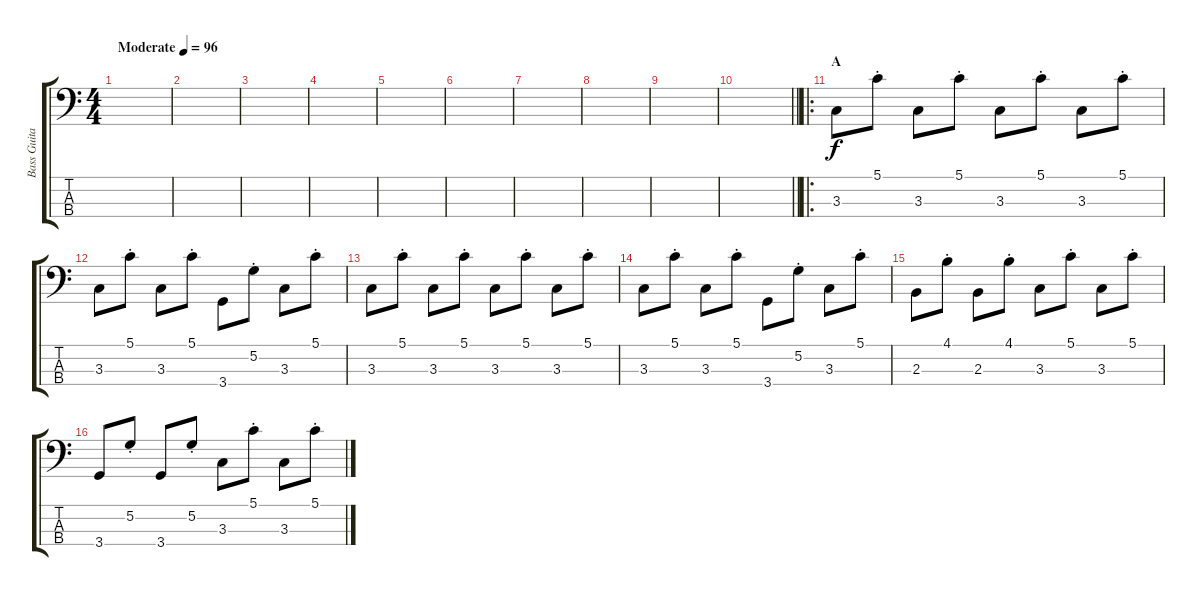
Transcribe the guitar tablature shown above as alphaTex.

\track ("Bass Guitar" "Bass Guita") {instrument electricbassfinger}
\staff {score tabs}
\tuning (G2 D2 A1 E1) {hide}
\ts (4 4)
\tempo (96 "Moderate")
\clef f4
\ks c
|
|
|
|
|
|
|
|
|
\barLineRight lightlight
|
\ro
\section ("" "A")
3.3.8 5.1{st}.8 3.3.8 5.1{st}.8 3.3.8 5.1{st}.8 3.3.8 5.1{st}.8 |
3.3.8 5.1{st}.8 3.3.8 5.1{st}.8 3.4.8{beam Down} 5.2{st}.8{beam Down} 3.3.8 5.1{st}.8 |
3.3.8 5.1{st}.8 3.3.8 5.1{st}.8 3.3.8 5.1{st}.8 3.3.8 5.1{st}.8 |
3.3.8 5.1{st}.8 3.3.8 5.1{st}.8 3.4.8{beam Down} 5.2{st}.8{beam Down} 3.3.8 5.1{st}.8 |
2.3.8 4.1{st}.8 2.3.8 4.1{st}.8 3.3.8 5.1{st}.8 3.3.8 5.1{st}.8 |
3.4.8 5.2{st}.8 3.4.8 5.2{st}.8 3.3.8 5.1{st}.8 3.3.8 5.1{st}.8
